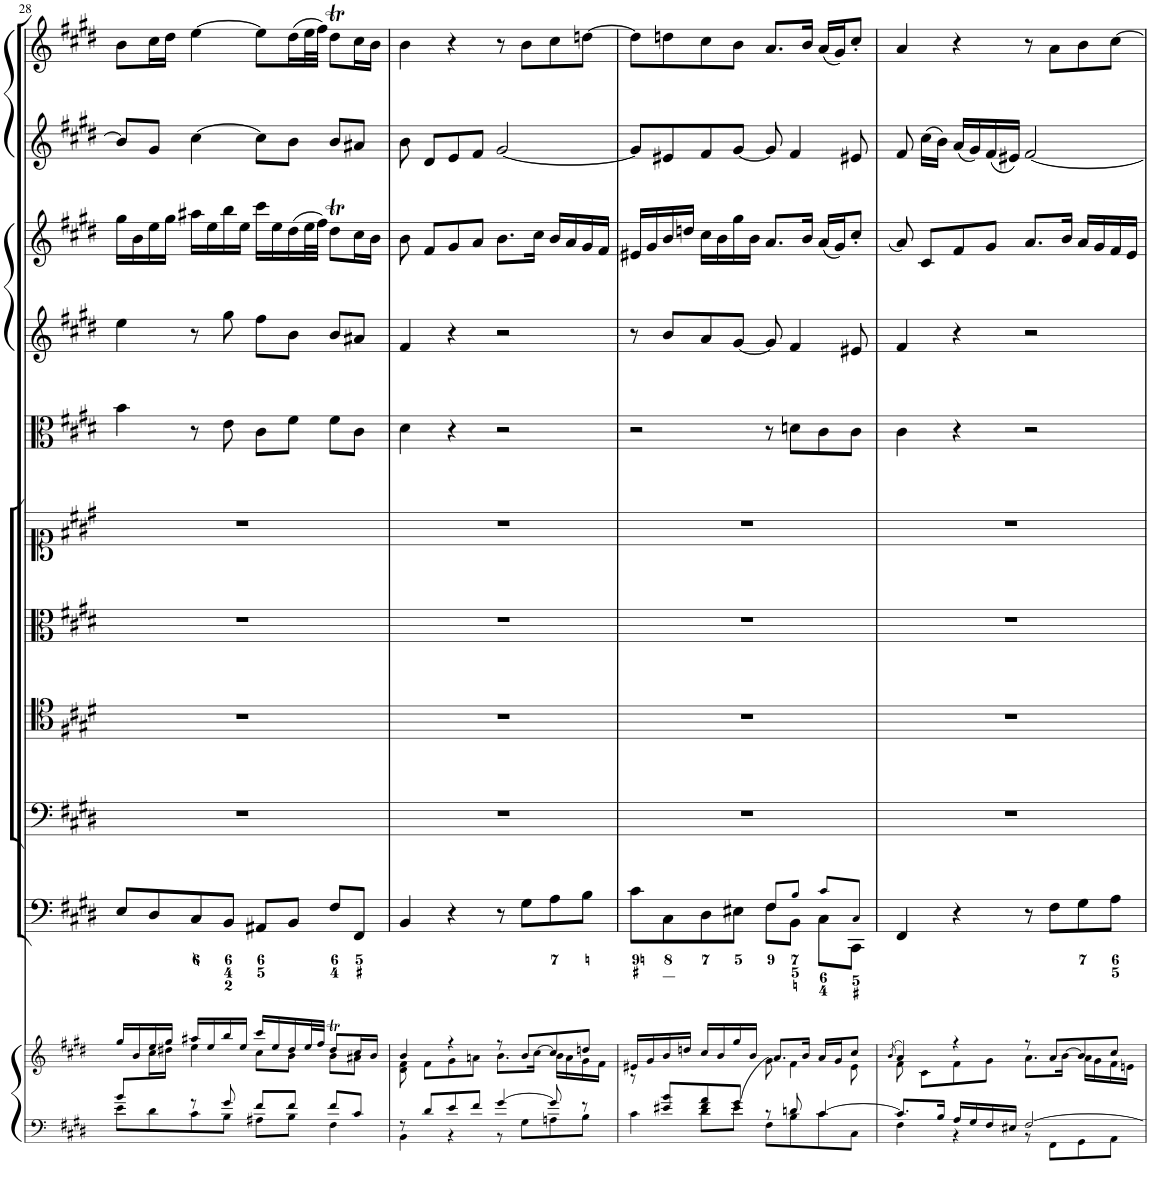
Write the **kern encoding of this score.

**kern	**kern	**kern	**kern	**kern	**kern	**kern	**kern	**kern	**kern	**kern	**kern
*part11	*part11	*part10	*part9	*part8	*part7	*part6	*part5	*part4	*part3	*part2	*part1
*staff12	*staff11	*staff10	*staff9	*staff8	*staff7	*staff6	*staff5	*staff4	*staff3	*staff2	*staff1
*I"Piano reduction	*	*I"Continuo	*I"Basso	*I"Tenore	*I"Alto	*I"Soprano	*I"Viola	*I"Violino II	*I"Violino I	*I"Oboe d'amore II	*I"Oboe d'amore I
*I'Pno	*	*	*	*	*	*	*I'Vla	*I'Vln	*I'Vln	*I'Ob	*I'Ob
!!LO:PB:g=z
*clefF4	*clefG2	*clefF4	*clefF4	*clefC4	*clefC3	*clefC1	*clefC3	*clefG2	*clefG2	*clefG2	*clefG2
*k[f#c#g#d#]	*k[f#c#g#d#]	*k[f#c#g#d#]	*k[f#c#g#d#]	*k[f#c#g#d#]	*k[f#c#g#d#]	*k[f#c#g#d#]	*k[f#c#g#d#]	*k[f#c#g#d#]	*k[f#c#g#d#]	*k[f#c#g#d#]	*k[f#c#g#d#]
*M4/4	*M4/4	*M4/4	*M4/4	*M4/4	*M4/4	*M4/4	*M4/4	*M4/4	*M4/4	*M4/4	*M4/4
*met(c)	*met(c)	*met(c)	*met(c)	*met(c)	*met(c)	*met(c)	*met(c)	*met(c)	*met(c)	*met(c)	*met(c)
=28	=28	=28	=28	=28	=28	=28	=28	=28	=28	=28	=28
*^	*^	*	*	*	*	*	*	*	*	*	*
*	*^	*	*	*	*	*	*	*	*	*	*	*	*
8b/L	4ryy	8e\L	16gg#/LL	8ryy	8E/L	1r	1r	1r	1r	4b\	4ee\	16gg#\LL	8b/L]	8b\L
.	.	.	16b/	.	.	.	.	.	.	.	.	16b\	.	.
2..ryy	.	8d#\	16ee/	16cc#\L	8D#/	.	.	.	.	.	.	16ee\	8g#/J	16cc#\L
.	.	.	16gg#/JJ	16dd#X\JJ	.	.	.	.	.	.	.	16gg#\JJ	.	16dd#\JJ
.	8r	8c#\	16aa#X/LL	4ee\	8C#/	.	.	.	.	8r	8r	16aa#X\LL	[4cc#\	[4ee\
.	.	.	16ee/	.	.	.	.	.	.	.	.	16ee\	.	.
.	8g#/	8B\J	16bb/	.	8BB/J	.	.	.	.	8e\	8gg#\	16bb\	.	.
.	.	.	16ee/JJ	.	.	.	.	.	.	.	.	16ee\JJ	.	.
.	8f#/L	8A#X\L	16ccc#/LL	8cc#\L	8AA#X/L	.	.	.	.	8c#\L	8ff#\L	16ccc#\LL	8cc#\L]	8ee\L]
.	.	.	16ee/	.	.	.	.	.	.	.	.	16ee\	.	.
.	8f#/J	8B\J	16dd#/	8b\J	8BB/J	.	.	.	.	8f#\J	8b\J	(16dd#\	8b\J	(16dd#\L
.	.	.	32ee/L	.	.	.	.	.	.	.	.	32ee\L	.	32ee\L
.	.	.	32ff#/JJJ	.	.	.	.	.	.	.	.	32ff#\JJJ)	.	32ff#\JJJ)
.	8f#/L	4F#\	8dd#t/L	8b\L	8F#/L	.	.	.	.	8f#\L	8b/L	8dd#t\L	8b/L	8dd#t\L
.	8c#/J	.	16cc#/L	8a#X\J	8FF#/J	.	.	.	.	8c#\J	8a#X/J	16cc#\L	8a#X/J	16cc#\L
.	.	.	16b/JJ	.	.	.	.	.	.	.	.	16b\JJ	.	16b\JJ
*	*v	*v	*	*	*	*	*	*	*	*	*	*	*	*
=29	=29	=29	=29	=29	=29	=29	=29	=29	=29	=29	=29	=29	=29
8r	4BB\	4b/	8d#\ 8f#\	4BB/	1r	1r	1r	1r	4d#\	4f#/	8b\	8b\	4b\
8d#/L	.	.	8f#\L	.	.	.	.	.	.	.	8f#/L	8d#/L	.
8e/	4r	4r	8g#\	4r	.	.	.	.	4r	4r	8g#/	8e/	4r
8f#/J	.	.	8an\J	.	.	.	.	.	.	.	8a/J	8f#/J	.
[4g#/	8r	8r	8.b\L	8r	.	.	.	.	2r	2r	8.b\L	[2g#/	8r
.	8G#\L	8b/L	.	8G#\L	.	.	.	.	.	.	.	.	8b\L
.	.	.	[>16cc#\Jk	.	.	.	.	.	.	.	16cc#\Jk	.	.
8g#/]	8An\	8cc#/]	16b\LL	8A\	.	.	.	.	.	.	16b/LL	.	8cc#\
.	.	.	16a\	.	.	.	.	.	.	.	16a/	.	.
8r	8B\J	8ddn/J	16g#\	8B\J	.	.	.	.	.	.	16g#/	.	[8ddn\J
.	.	.	16f#\JJ	.	.	.	.	.	.	.	16f#/JJ	.	.
=30	=30	=30	=30	=30	=30	=30	=30	=30	=30	=30	=30	=30	=30
*	*	*	*	*^	*	*	*	*	*	*	*	*	*
8ryy	4c#\	16e#X/LL	8r	8c#\L	2ryy	1r	1r	1r	1r	2r	8r	16e#X/LL	8g#/L]	8dd\L]
.	.	16g#/	.	.	.	.	.	.	.	.	.	16g#/	.	.
8e#X/ 8b/L	.	16b/	8ryy	8C#\	.	.	.	.	.	.	8b/L	16b/	8e#X/	8ddn\
.	.	16ddn/JJ	.	.	.	.	.	.	.	.	.	16ddn/JJ	.	.
8f#/ 8a/	8d#\L	16cc#/LL	4ryy	8D#\	.	.	.	.	.	.	8a/	16cc#\LL	8f#/	8cc#\
.	.	16b/	.	.	.	.	.	.	.	.	.	16b\	.	.
[8g#/J	8e#\J	16gg#/	.	8E#X\J	.	.	.	.	.	.	[8g#/J	16gg#\	[8g#/J	8b\J
.	.	16b/JJ	.	.	.	.	.	.	.	.	.	16b\JJ	.	.
8r	8F#\L	8.a/L	8g#\]	8F#!/L	8F#\L	.	.	.	.	8r	8g#/]	8.a/L	8g#/]	8.a/L
8dn/	8B\	.	4f#\	8B!/J	8BB\J	.	.	.	.	8dn\L	4f#/	.	4f#/	.
.	.	16b/Jk	.	.	.	.	.	.	.	.	.	16b/Jk	.	16b/Jk
[4c#/	8c#\	16a/LL	.	8c#!/L	8C#\L	.	.	.	.	8c#\	.	(16a/LL	.	(16a/LL
.	.	16g#/J	.	.	.	.	.	.	.	.	.	16g#/J)	.	16g#/J)
.	8C#\J	8cc#/J	8e#\	8C#!/J	8CC#\J	.	.	.	.	8c#\J	8e#X/	8cc#'/J	8e#X/	8cc#'/J
*	*	*	*	*v	*v	*	*	*	*	*	*	*	*	*
=31	=31	=31	=31	=31	=31	=31	=31	=31	=31	=31	=31	=31	=31
.	.	(>8qb/	.	.	.	.	.	.	.	.	(qb	.	.
8.c#/L]	4F#\	4a/)	8f#\	4FF#/	1r	1r	1r	1r	4c#\	4f#/	8a/)	8f#/	4a/
.	.	.	8c#\L	.	.	.	.	.	.	.	8c#/L	(16cc#\LL	.
16B/Jk	.	.	.	.	.	.	.	.	.	.	.	16b\JJ)	.
16A/LL	4r	4r	8f#\	4r	.	.	.	.	4r	4r	8f#/	(16a/LL	4r
16G#/	.	.	.	.	.	.	.	.	.	.	.	16g#/)	.
16F#/	.	.	8g#\J	.	.	.	.	.	.	.	8g#/J	(16f#/	.
16E#X/JJ	.	.	.	.	.	.	.	.	.	.	.	16e#X/JJ)	.
[2F#/	8r	8r	8.a\L	8r	.	.	.	.	2r	2r	8.a/L	[2f#/	8r
.	8FF#\L	8a/L	.	8F#\L	.	.	.	.	.	.	.	.	8a\L
.	.	.	[>16b\Jk	.	.	.	.	.	.	.	16b/Jk	.	.
.	8GG#\	8b/]	16a\LL	8G#\	.	.	.	.	.	.	16a/LL	.	8b\
.	.	.	16g#\	.	.	.	.	.	.	.	16g#/	.	.
.	8AA\J	8cc#/J	16f#\	8A\J	.	.	.	.	.	.	16f#/	.	[8cc#\J
.	.	.	16en\JJ	.	.	.	.	.	.	.	16e/JJ	.	.
*v	*v	*	*	*	*	*	*	*	*	*	*	*	*
*	*v	*v	*	*	*	*	*	*	*	*	*	*
=	=	=	=	=	=	=	=	=	=	=	=
*-	*-	*-	*-	*-	*-	*-	*-	*-	*-	*-	*-
